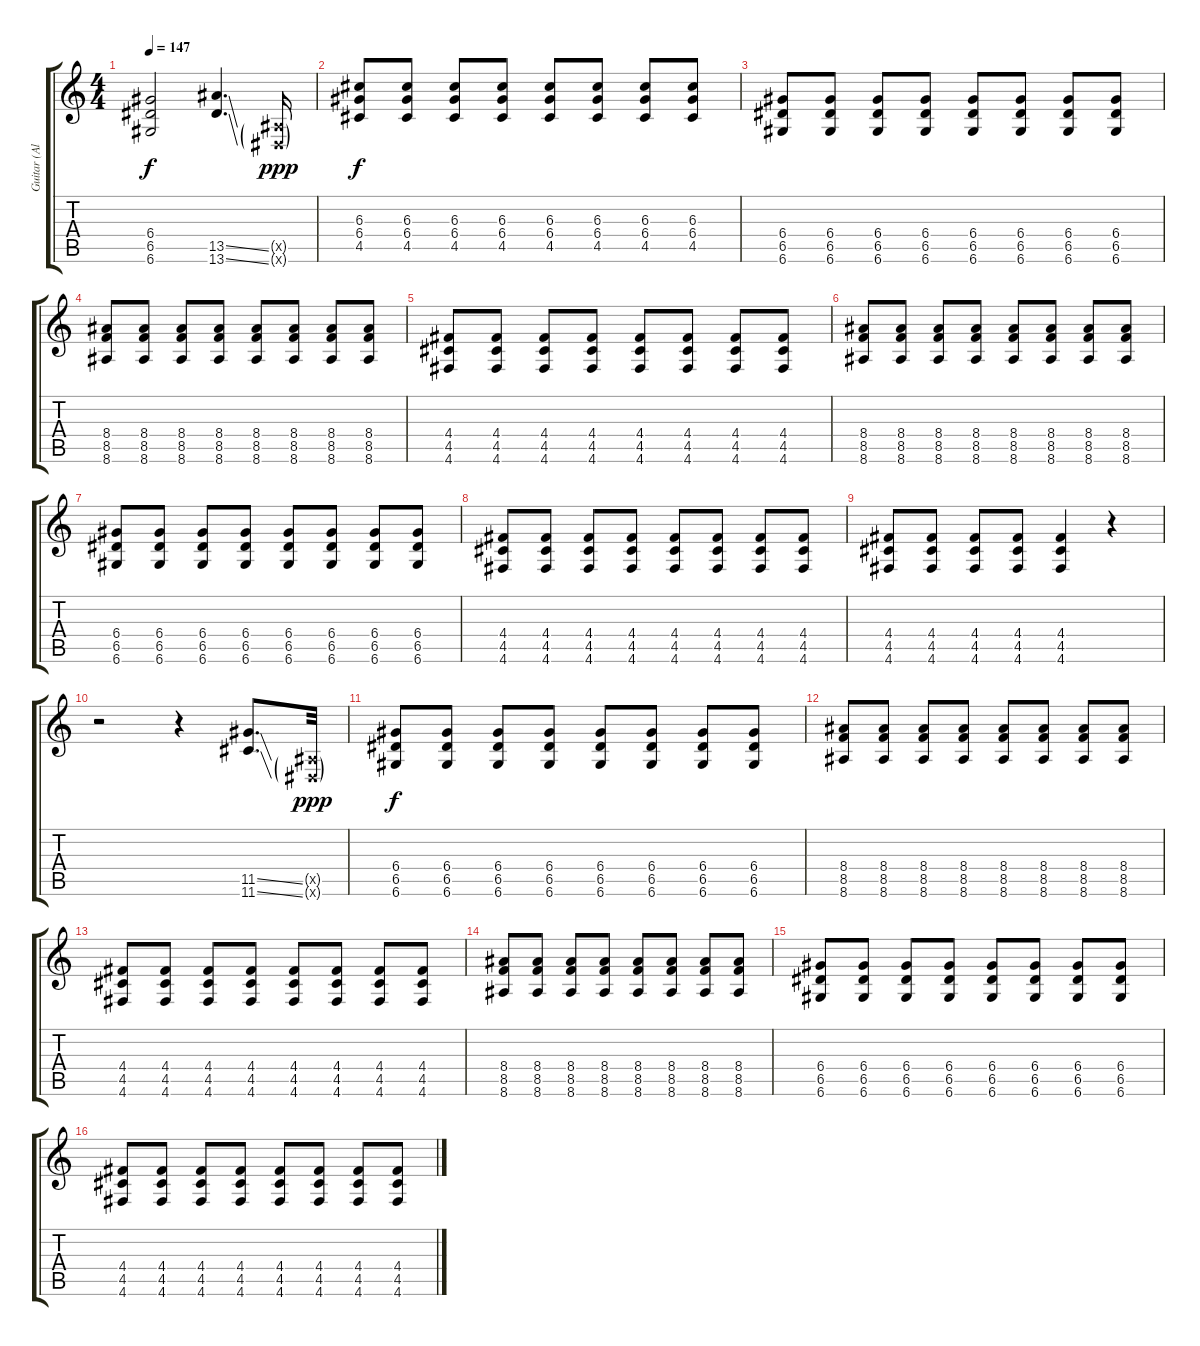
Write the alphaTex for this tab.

\track ("Guitar (Alex - Left)" "Guitar (Al") {instrument distortionguitar}
\staff {score tabs}
\tuning (E4 B3 G3 D3 A2 D2) {hide}
\ts (4 4)
\tempo 147
\clef g2
\ks c
(6.4{t} 6.5{t} 6.6{t}).2{dy f} (13.5{ss} 13.6{ss}).4{d} (1.5{g x} 1.6{g x}).16{dy ppp} |
(6.3 6.4 4.5).8{dy f} (6.3 6.4 4.5).8 (6.3 6.4 4.5).8 (6.3 6.4 4.5).8 (6.3 6.4 4.5).8 (6.3 6.4 4.5).8 (6.3 6.4 4.5).8 (6.3 6.4 4.5).8 |
(6.4 6.5 6.6).8 (6.4 6.5 6.6).8 (6.4 6.5 6.6).8 (6.4 6.5 6.6).8 (6.4 6.5 6.6).8 (6.4 6.5 6.6).8 (6.4 6.5 6.6).8 (6.4 6.5 6.6).8 |
(8.4 8.5 8.6).8 (8.4 8.5 8.6).8 (8.4 8.5 8.6).8 (8.4 8.5 8.6).8 (8.4 8.5 8.6).8 (8.4 8.5 8.6).8 (8.4 8.5 8.6).8 (8.4 8.5 8.6).8 |
(4.4 4.5 4.6).8 (4.4 4.5 4.6).8 (4.4 4.5 4.6).8 (4.4 4.5 4.6).8 (4.4 4.5 4.6).8 (4.4 4.5 4.6).8 (4.4 4.5 4.6).8 (4.4 4.5 4.6).8 |
(8.4 8.5 8.6).8 (8.4 8.5 8.6).8 (8.4 8.5 8.6).8 (8.4 8.5 8.6).8 (8.4 8.5 8.6).8 (8.4 8.5 8.6).8 (8.4 8.5 8.6).8 (8.4 8.5 8.6).8 |
(6.4 6.5 6.6).8 (6.4 6.5 6.6).8 (6.4 6.5 6.6).8 (6.4 6.5 6.6).8 (6.4 6.5 6.6).8 (6.4 6.5 6.6).8 (6.4 6.5 6.6).8 (6.4 6.5 6.6).8 |
(4.4 4.5 4.6).8 (4.4 4.5 4.6).8 (4.4 4.5 4.6).8 (4.4 4.5 4.6).8 (4.4 4.5 4.6).8 (4.4 4.5 4.6).8 (4.4 4.5 4.6).8 (4.4 4.5 4.6).8 |
(4.4 4.5 4.6).8 (4.4 4.5 4.6).8 (4.4 4.5 4.6).8 (4.4 4.5 4.6).8 (4.4 4.5 4.6).4 r.4 |
r.2 r.4 (11.5{ss} 11.6{ss}).8{d} (1.5{g x} 1.6{g x}).32{dy ppp} |
(6.4 6.5 6.6).8{dy f} (6.4 6.5 6.6).8 (6.4 6.5 6.6).8 (6.4 6.5 6.6).8 (6.4 6.5 6.6).8 (6.4 6.5 6.6).8 (6.4 6.5 6.6).8 (6.4 6.5 6.6).8 |
(8.4 8.5 8.6).8 (8.4 8.5 8.6).8 (8.4 8.5 8.6).8 (8.4 8.5 8.6).8 (8.4 8.5 8.6).8 (8.4 8.5 8.6).8 (8.4 8.5 8.6).8 (8.4 8.5 8.6).8 |
(4.4 4.5 4.6).8 (4.4 4.5 4.6).8 (4.4 4.5 4.6).8 (4.4 4.5 4.6).8 (4.4 4.5 4.6).8 (4.4 4.5 4.6).8 (4.4 4.5 4.6).8 (4.4 4.5 4.6).8 |
(8.4 8.5 8.6).8 (8.4 8.5 8.6).8 (8.4 8.5 8.6).8 (8.4 8.5 8.6).8 (8.4 8.5 8.6).8 (8.4 8.5 8.6).8 (8.4 8.5 8.6).8 (8.4 8.5 8.6).8 |
(6.4 6.5 6.6).8 (6.4 6.5 6.6).8 (6.4 6.5 6.6).8 (6.4 6.5 6.6).8 (6.4 6.5 6.6).8 (6.4 6.5 6.6).8 (6.4 6.5 6.6).8 (6.4 6.5 6.6).8 |
(4.4 4.5 4.6).8 (4.4 4.5 4.6).8 (4.4 4.5 4.6).8 (4.4 4.5 4.6).8 (4.4 4.5 4.6).8 (4.4 4.5 4.6).8 (4.4 4.5 4.6).8 (4.4 4.5 4.6).8
